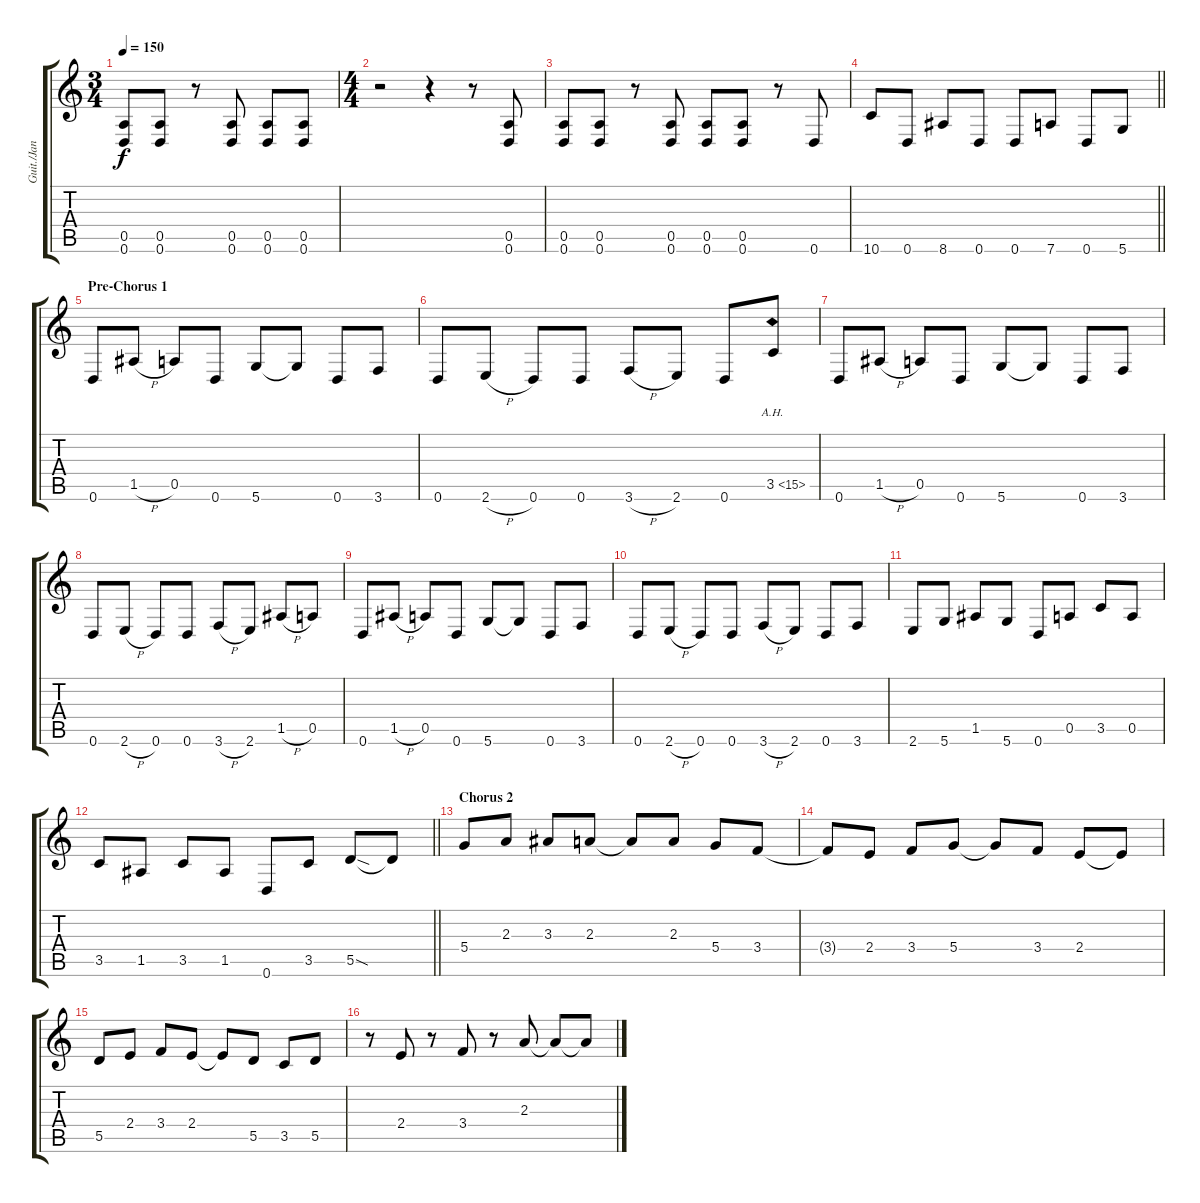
\track ("Guit./Jan" "Guit./Jan") {instrument distortionguitar}
\staff {score tabs}
\tuning (E4 B3 G3 D3 A2 D2) {hide}
\ts (3 4)
\tempo 150
\clef g2
\ks c
(0.5 0.6).8{dy f} (0.5 0.6).8 r.8 (0.5 0.6).8 (0.5 0.6).8 (0.5 0.6).8 |
\ts (4 4)
r.2 r.4 r.8 (0.5 0.6).8 |
(0.5 0.6).8 (0.5 0.6).8 r.8 (0.5 0.6).8 (0.5 0.6).8 (0.5 0.6).8 r.8 0.6.8 |
\barLineRight lightlight
10.6.8 0.6.8 8.6.8 0.6.8 0.6.8 7.6.8 0.6.8 5.6.8 |
\section ("" "Pre-Chorus 1")
0.6.8 1.5{h}.8 0.5.8 0.6.8 5.6.8 5.6{t}.8 0.6.8 3.6.8 |
0.6.8 2.6{h}.8 0.6.8 0.6.8 3.6{h}.8 2.6.8 0.6.8 3.5{ah 12}.8 |
0.6.8 1.5{h}.8 0.5.8 0.6.8 5.6.8 5.6{t}.8 0.6.8 3.6.8 |
0.6.8 2.6{h}.8 0.6.8 0.6.8 3.6{h}.8 2.6.8 1.5{h}.8 0.5.8 |
0.6.8 1.5{h}.8 0.5.8 0.6.8 5.6.8 5.6{t}.8 0.6.8 3.6.8 |
0.6.8 2.6{h}.8 0.6.8 0.6.8 3.6{h}.8 2.6.8 0.6.8 3.6.8 |
2.6.8 5.6.8 1.5.8 5.6.8 0.6.8 0.5.8 3.5.8 0.5.8 |
\barLineRight lightlight
3.5.8 1.5.8 3.5.8 1.5.8 0.6.8 3.5.8 5.5{sod}.8 5.5{t}.8 |
\section ("" "Chorus 2")
5.4.8 2.3.8 3.3.8 2.3.8 2.3{t}.8 2.3.8 5.4.8 3.4.8 |
3.4{t}.8 2.4.8 3.4.8 5.4.8 5.4{t}.8 3.4.8 2.4.8 2.4{t}.8 |
5.5.8 2.4.8 3.4.8 2.4.8 2.4{t}.8 5.5.8 3.5.8 5.5.8 |
r.8 2.4.8 r.8 3.4.8 r.8 2.3.8 2.3{t}.8 2.3{t}.8
